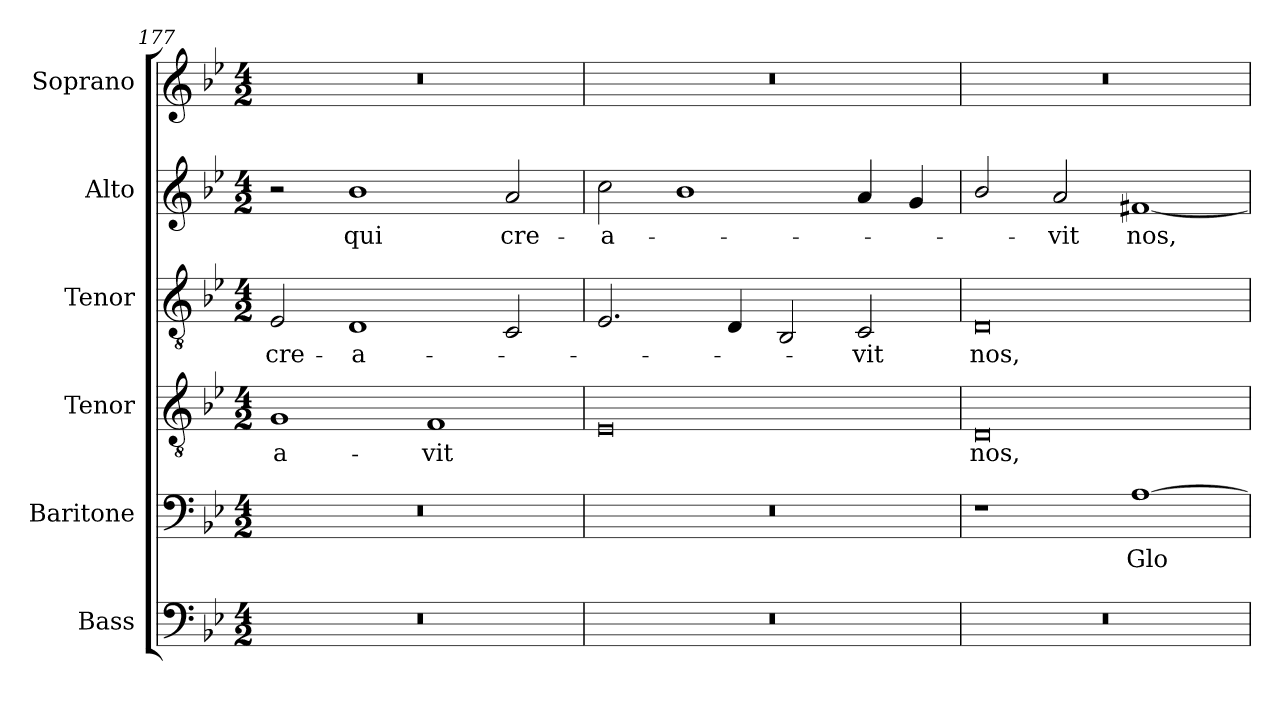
**kern	**kern	**text	**kern	**text	**kern	**text	**kern	**text	**kern
*part6	*part5	*part5	*part4	*part4	*part3	*part3	*part2	*part2	*part1
*staff6	*staff5	*staff5	*staff4	*staff4	*staff3	*staff3	*staff2	*staff2	*staff1
*I"Bass	*I"Baritone	*	*I"Tenor	*	*I"Tenor	*	*I"Alto	*	*I"Soprano
*I'B.	*I'Bar.	*	*I'T2.	*	*I'T1.	*	*I'A.	*	*I'S.
*clefF4	*clefF4	*	*clefGv2	*	*clefGv2	*	*clefG2	*	*clefG2
*	*	*	*ITrd7c12	*	*	*	*	*	*
*k[b-e-]	*k[b-e-]	*	*k[b-e-]	*	*k[b-e-]	*	*k[b-e-]	*	*k[b-e-]
*B-:	*B-:	*	*B-:	*	*B-:	*	*B-:	*	*B-:
*M4/2	*M4/2	*	*M4/2	*	*M4/2	*	*M4/2	*	*M4/2
=177	=177	=177	=177	=177	=177	=177	=177	=177	=177
!LO:N:vis=1	!LO:N:vis=1	!	!	!	!	!	!	!	!
!	!	!	!	!LO:LY:b:color=#000000	!	!	!	!	!
!	!	!	!	!	!	!LO:LY:b:color=#000000	!	!	!LO:N:vis=1
0r	0r	.	1GGi	-a-	2E-i/	cre-	2r	.	0r
!	!	!	!	!	!	!LO:LY:b:color=#000000	!	!	!
!	!	!	!	!	!	!	!	!LO:LY:b:color=#000000	!
.	.	.	.	.	1Di	-a-	1b-i	qui	.
!	!	!	!	!LO:LY:b:color=#000000	!	!	!	!	!
.	.	.	1FFi	-vit	.	.	.	.	.
!	!	!	!	!	!	!	!	!LO:LY:b:color=#000000	!
.	.	.	.	.	2Ci/	.	2ai/	cre-	.
=178	=178	=178	=178	=178	=178	=178	=178	=178	=178
!LO:N:vis=1	!LO:N:vis=1	!	!	!	!	!	!	!	!
!	!	!	!	!	!	!	!	!LO:LY:b:color=#000000	!LO:N:vis=1
0r	0r	.	0EE-i	.	2.E-i/	.	2cci\	-a-	0r
.	.	.	.	.	.	.	1b-i	.	.
.	.	.	.	.	4Di/	.	.	.	.
.	.	.	.	.	2BB-i/	.	.	.	.
!	!	!	!	!	!	!LO:LY:b:color=#000000	!	!	!
.	.	.	.	.	2Ci/	-vit	4ai/	.	.
.	.	.	.	.	.	.	4gi/	.	.
!!LO:LB:g=z
=179	=179	=179	=179	=179	=179	=179	=179	=179	=179
!LO:N:vis=1	!	!	!	!	!	!	!	!	!
!	!	!	!	!LO:LY:b:color=#000000	!	!	!	!	!
!	!	!	!	!	!	!LO:LY:b:color=#000000	!	!	!LO:N:vis=1
0r	1r	.	0DDi	nos,	0Di	nos,	2b-i/	.	0r
!	!	!	!	!	!	!	!	!LO:LY:b:color=#000000	!
.	.	.	.	.	.	.	2ai/	-vit	.
!	!	!LO:LY:b:color=#000000	!	!	!	!	!	!	!
!	!	!	!	!	!	!	!	!LO:LY:b:color=#000000	!
.	[1Ai	Glo-	.	.	.	.	[1f#Xi	nos,	.
=	=	=	=	=	=	=	=	=	=
*-	*-	*-	*-	*-	*-	*-	*-	*-	*-
